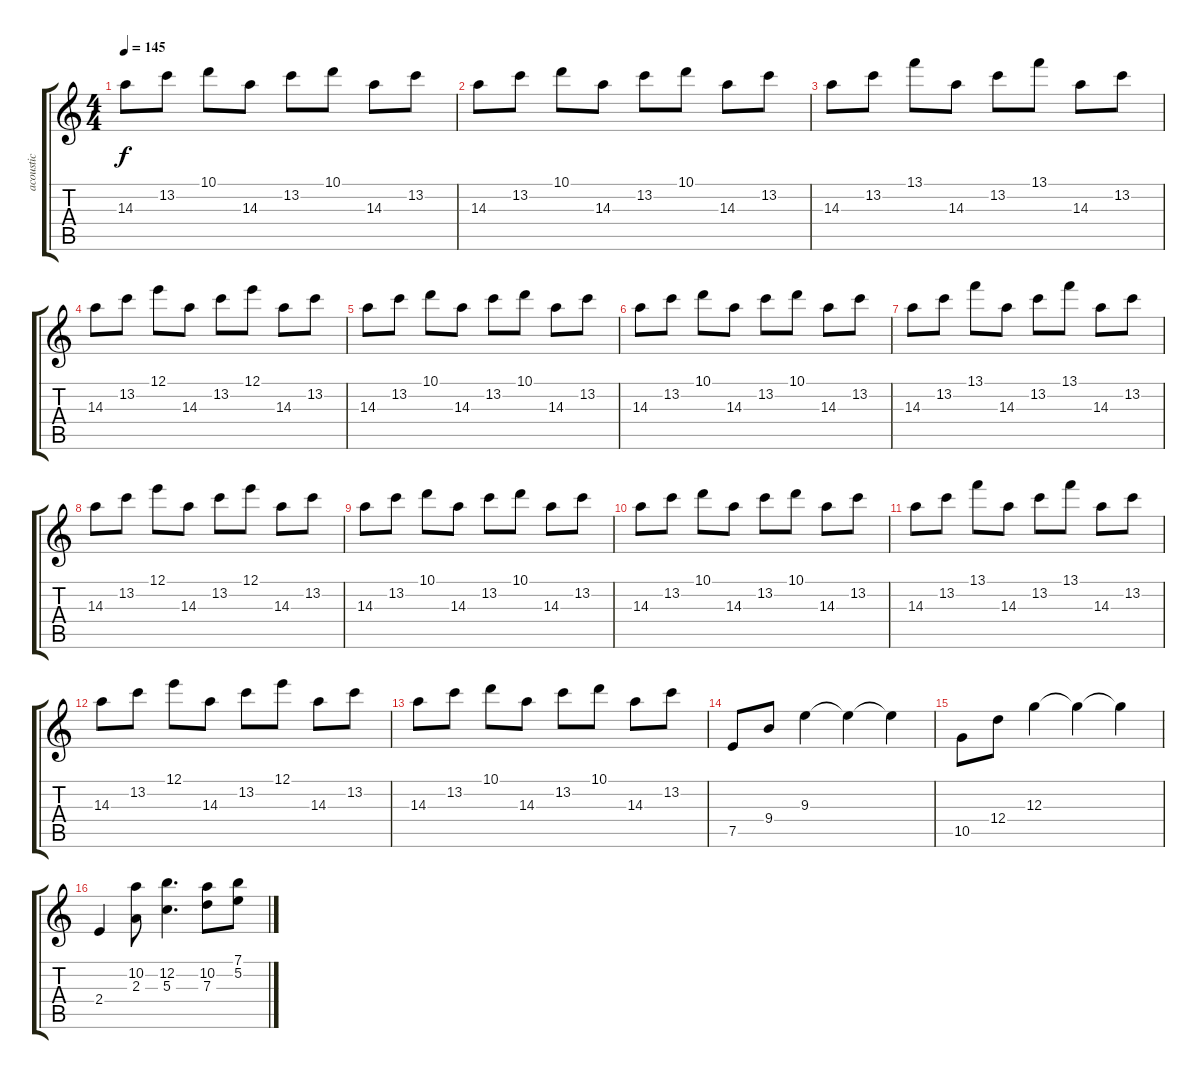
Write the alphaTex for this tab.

\track ("acoustic" "acoustic") {instrument acousticguitarnylon}
\staff {score tabs}
\tuning (E4 B3 G3 D3 A2 E2) {hide}
\ts (4 4)
\tempo 145
\clef g2
\ks c
14.3.8{dy f} 13.2.8 10.1.8 14.3.8 13.2.8 10.1.8 14.3.8 13.2.8 |
14.3.8 13.2.8 10.1.8 14.3.8 13.2.8 10.1.8 14.3.8 13.2.8 |
14.3.8 13.2.8 13.1.8 14.3.8 13.2.8 13.1.8 14.3.8 13.2.8 |
14.3.8 13.2.8 12.1.8 14.3.8 13.2.8 12.1.8 14.3.8 13.2.8 |
14.3.8 13.2.8 10.1.8 14.3.8 13.2.8 10.1.8 14.3.8 13.2.8 |
14.3.8 13.2.8 10.1.8 14.3.8 13.2.8 10.1.8 14.3.8 13.2.8 |
14.3.8 13.2.8 13.1.8 14.3.8 13.2.8 13.1.8 14.3.8 13.2.8 |
14.3.8 13.2.8 12.1.8 14.3.8 13.2.8 12.1.8 14.3.8 13.2.8 |
14.3.8 13.2.8 10.1.8 14.3.8 13.2.8 10.1.8 14.3.8 13.2.8 |
14.3.8 13.2.8 10.1.8 14.3.8 13.2.8 10.1.8 14.3.8 13.2.8 |
14.3.8 13.2.8 13.1.8 14.3.8 13.2.8 13.1.8 14.3.8 13.2.8 |
14.3.8 13.2.8 12.1.8 14.3.8 13.2.8 12.1.8 14.3.8 13.2.8 |
14.3.8 13.2.8 10.1.8 14.3.8 13.2.8 10.1.8 14.3.8 13.2.8 |
7.5.8 9.4.8 9.3.4 9.3{t}.4 9.3{t}.4 |
10.5.8 12.4.8 12.3.4 12.3{t}.4 12.3{t}.4 |
2.4.4 (10.2 2.3).8 (12.2 5.3).4{d} (10.2 7.3).8 (7.1 5.2).8
